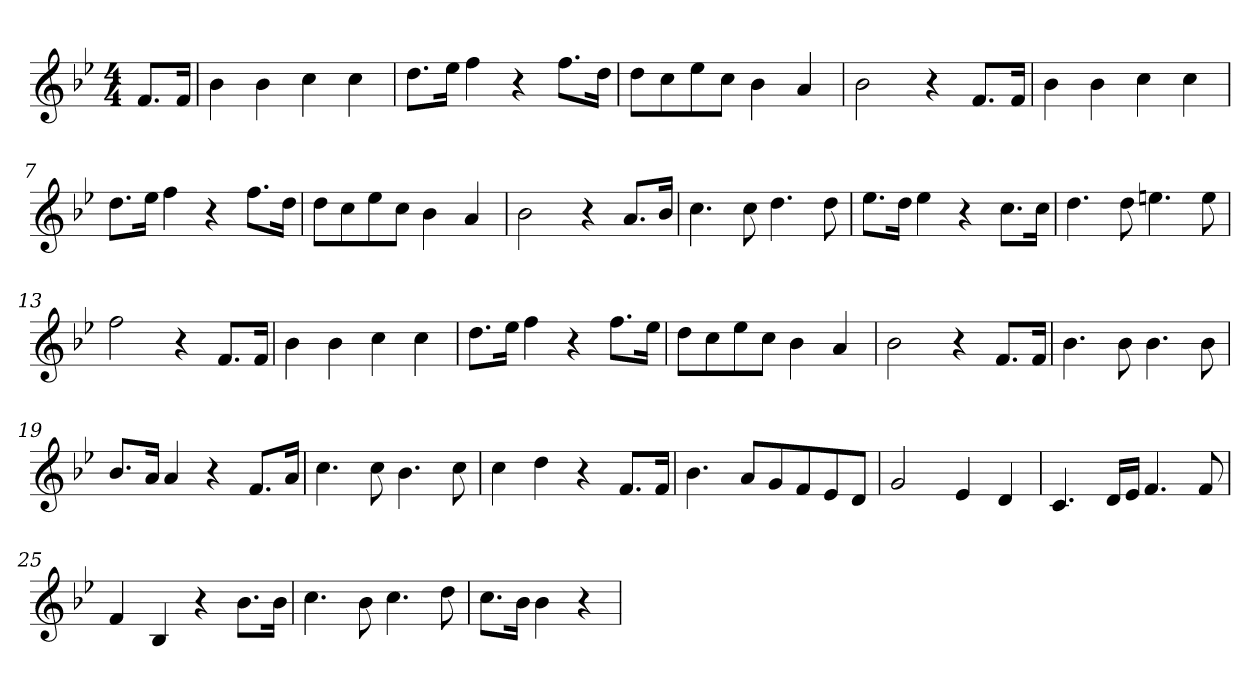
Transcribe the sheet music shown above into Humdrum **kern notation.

**kern
*part1
*staff1
*clefG2
*k[b-e-]
*B-:
*M4/4
=1
8.f/L
16f/Jk
=2
4b-\
4b-\
4cc\
4cc\
=3
8.dd\L
16ee-\Jk
4ff\
4r
8.ff\L
16dd\Jk
=4
8dd\L
8cc\
8ee-\
8cc\J
4b-\
4a/
=5
2b-\
4r
8.f/L
16f/Jk
=6
4b-\
4b-\
4cc\
4cc\
=7
8.dd\L
16ee-\Jk
4ff\
4r
8.ff\L
16dd\Jk
=8
8dd\L
8cc\
8ee-\
8cc\J
4b-\
4a/
!!LO:LB:g=z
=9
2b-\
4r
8.a/L
16b-/Jk
=10
4.cc\
8cc\
4.dd\
8dd\
=11
8.ee-\L
16dd\Jk
4ee-\
4r
8.cc\L
16cc\Jk
=12
4.dd\
8dd\
4.een\
8ee\
=13
2ff\
4r
8.f/L
16f/Jk
=14
4b-\
4b-\
4cc\
4cc\
=15
8.dd\L
16ee-\Jk
4ff\
4r
8.ff\L
16ee-\Jk
=16
8dd\L
8cc\
8ee-\
8cc\J
4b-\
4a/
!!LO:LB:g=z
=17
2b-\
4r
8.f/L
16f/Jk
=18
4.b-\
8b-\
4.b-\
8b-\
=19
8.b-/L
16a/Jk
4a/
4r
8.f/L
16a/Jk
=20
4.cc\
8cc\
4.b-\
8cc\
=21
4cc\
4dd\
4r
8.f/L
16f/Jk
=22
4.b-\
8a/L
8g/
8f/
8e-/
8d/J
=23
2g/
4e-/
4d/
=24
4.c/
16d/LL
16e-/JJ
4.f/
8f/
!!LO:LB:g=z
=25
4f/
4B-/
4r
8.b-\L
16b-\Jk
=26
4.cc\
8b-\
4.cc\
8dd\
=27
8.cc\L
16b-\Jk
4b-\
4r
=
*-
